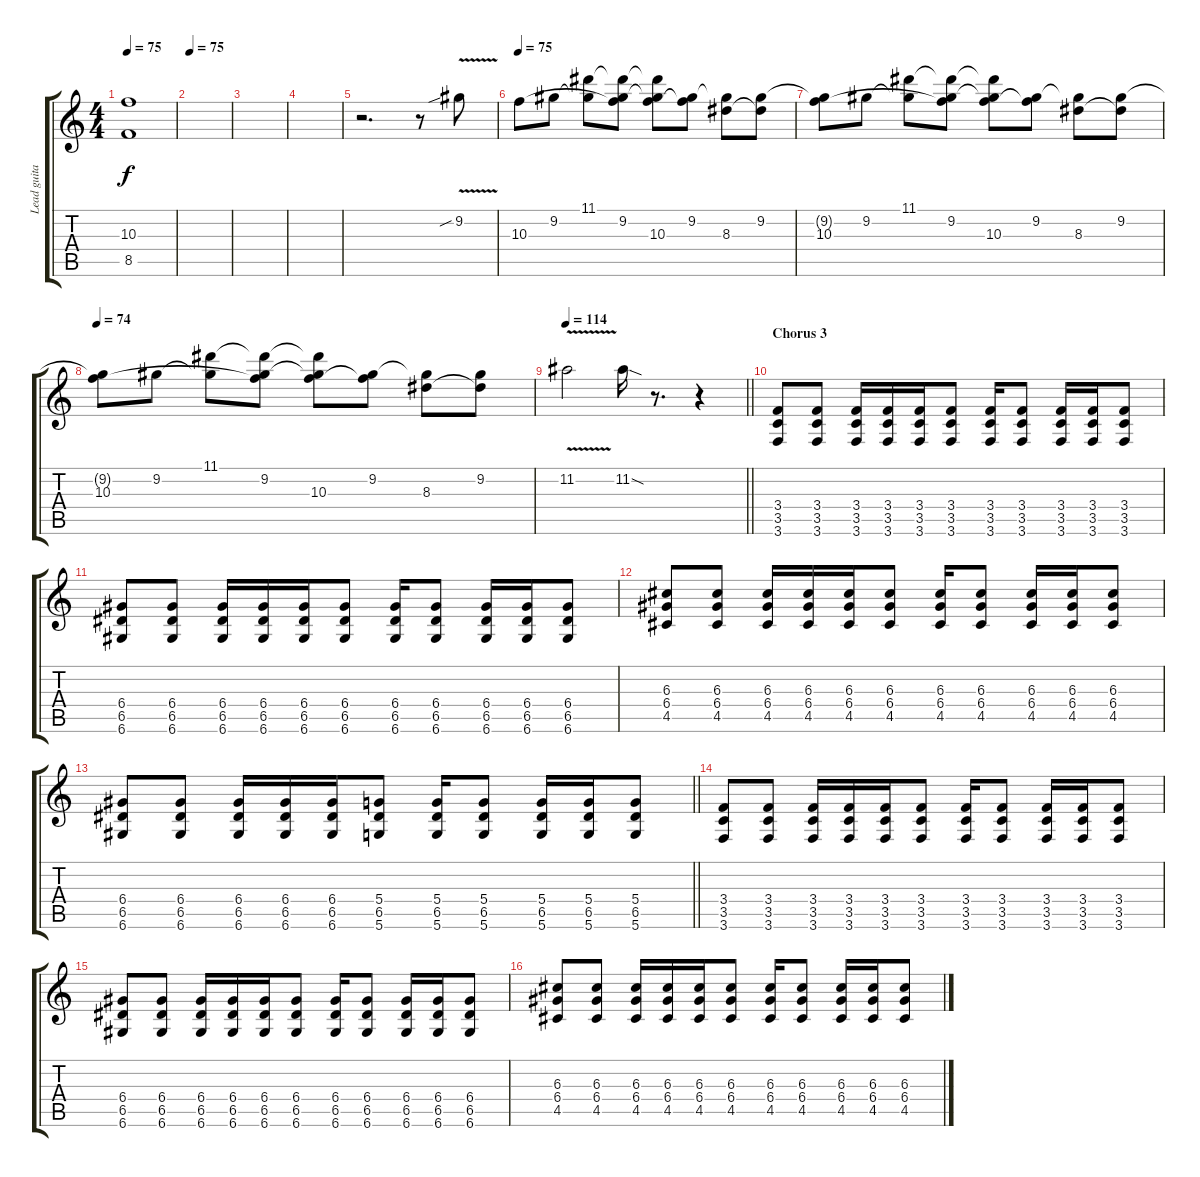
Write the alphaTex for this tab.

\track ("Lead guitar" "Lead guita") {instrument distortionguitar}
\staff {score tabs}
\tuning (E4 B3 G3 D3 A2 D2) {hide}
\ts (4 4)
\tempo 75
\clef g2
\ks c
(10.3{t} 8.5{t}).1{dy f} |
\tempo 75
|
|
|
r.2{d} r.8 9.2{v sib}.8{volume 13} |
\tempo 75
10.3.8{instrument overdrivenguitar} 9.2.8 (11.1 9.2{t}).8 (11.1{t} 9.2 10.3{t}).8 (11.1{t} 9.2{t} 10.3).8 (9.2 10.3{t}).8 (9.2{t} 8.3).8 (9.2 8.3{t}).8 |
(9.2{t} 10.3).8{instrument overdrivenguitar} 9.2.8 (11.1 9.2{t}).8 (11.1{t} 9.2 10.3{t}).8 (11.1{t} 9.2{t} 10.3).8 (9.2 10.3{t}).8 (9.2{t} 8.3).8 (9.2 8.3{t}).8 |
\tempo 74
(9.2{t} 10.3).8{instrument overdrivenguitar} 9.2.8 (11.1 9.2{t}).8 (11.1{t} 9.2 10.3{t}).8 (11.1{t} 9.2{t} 10.3).8 (9.2 10.3{t}).8 (9.2{t} 8.3).8 (9.2 8.3{t}).8 |
\tempo 114
\barLineRight lightlight
11.2{v}.2 11.2{sod}.16 r.8{d} r.4 |
\section ("" "Chorus 3")
(3.4 3.5 3.6).8{volume 13} (3.4 3.5 3.6).8 (3.4 3.5 3.6).16 (3.4 3.5 3.6).16 (3.4 3.5 3.6).16 (3.4 3.5 3.6).8 (3.4 3.5 3.6).16 (3.4 3.5 3.6).8 (3.4 3.5 3.6).16 (3.4 3.5 3.6).16 (3.4 3.5 3.6).8 |
(6.4 6.5 6.6).8 (6.4 6.5 6.6).8 (6.4 6.5 6.6).16 (6.4 6.5 6.6).16 (6.4 6.5 6.6).16 (6.4 6.5 6.6).8 (6.4 6.5 6.6).16 (6.4 6.5 6.6).8 (6.4 6.5 6.6).16 (6.4 6.5 6.6).16 (6.4 6.5 6.6).8 |
(6.3 6.4 4.5).8 (6.3 6.4 4.5).8 (6.3 6.4 4.5).16 (6.3 6.4 4.5).16 (6.3 6.4 4.5).16 (6.3 6.4 4.5).8 (6.3 6.4 4.5).16 (6.3 6.4 4.5).8 (6.3 6.4 4.5).16 (6.3 6.4 4.5).16 (6.3 6.4 4.5).8 |
\barLineRight lightlight
(6.4 6.5 6.6).8 (6.4 6.5 6.6).8 (6.4 6.5 6.6).16 (6.4 6.5 6.6).16 (6.4 6.5 6.6).16 (5.4 6.5 5.6).8 (5.4 6.5 5.6).16 (5.4 6.5 5.6).8 (5.4 6.5 5.6).16 (5.4 6.5 5.6).16 (5.4 6.5 5.6).8 |
(3.4 3.5 3.6).8{volume 13} (3.4 3.5 3.6).8 (3.4 3.5 3.6).16 (3.4 3.5 3.6).16 (3.4 3.5 3.6).16 (3.4 3.5 3.6).8 (3.4 3.5 3.6).16 (3.4 3.5 3.6).8 (3.4 3.5 3.6).16 (3.4 3.5 3.6).16 (3.4 3.5 3.6).8 |
(6.4 6.5 6.6).8 (6.4 6.5 6.6).8 (6.4 6.5 6.6).16 (6.4 6.5 6.6).16 (6.4 6.5 6.6).16 (6.4 6.5 6.6).8 (6.4 6.5 6.6).16 (6.4 6.5 6.6).8 (6.4 6.5 6.6).16 (6.4 6.5 6.6).16 (6.4 6.5 6.6).8 |
(6.3 6.4 4.5).8 (6.3 6.4 4.5).8 (6.3 6.4 4.5).16 (6.3 6.4 4.5).16 (6.3 6.4 4.5).16 (6.3 6.4 4.5).8 (6.3 6.4 4.5).16 (6.3 6.4 4.5).8 (6.3 6.4 4.5).16 (6.3 6.4 4.5).16 (6.3 6.4 4.5).8
